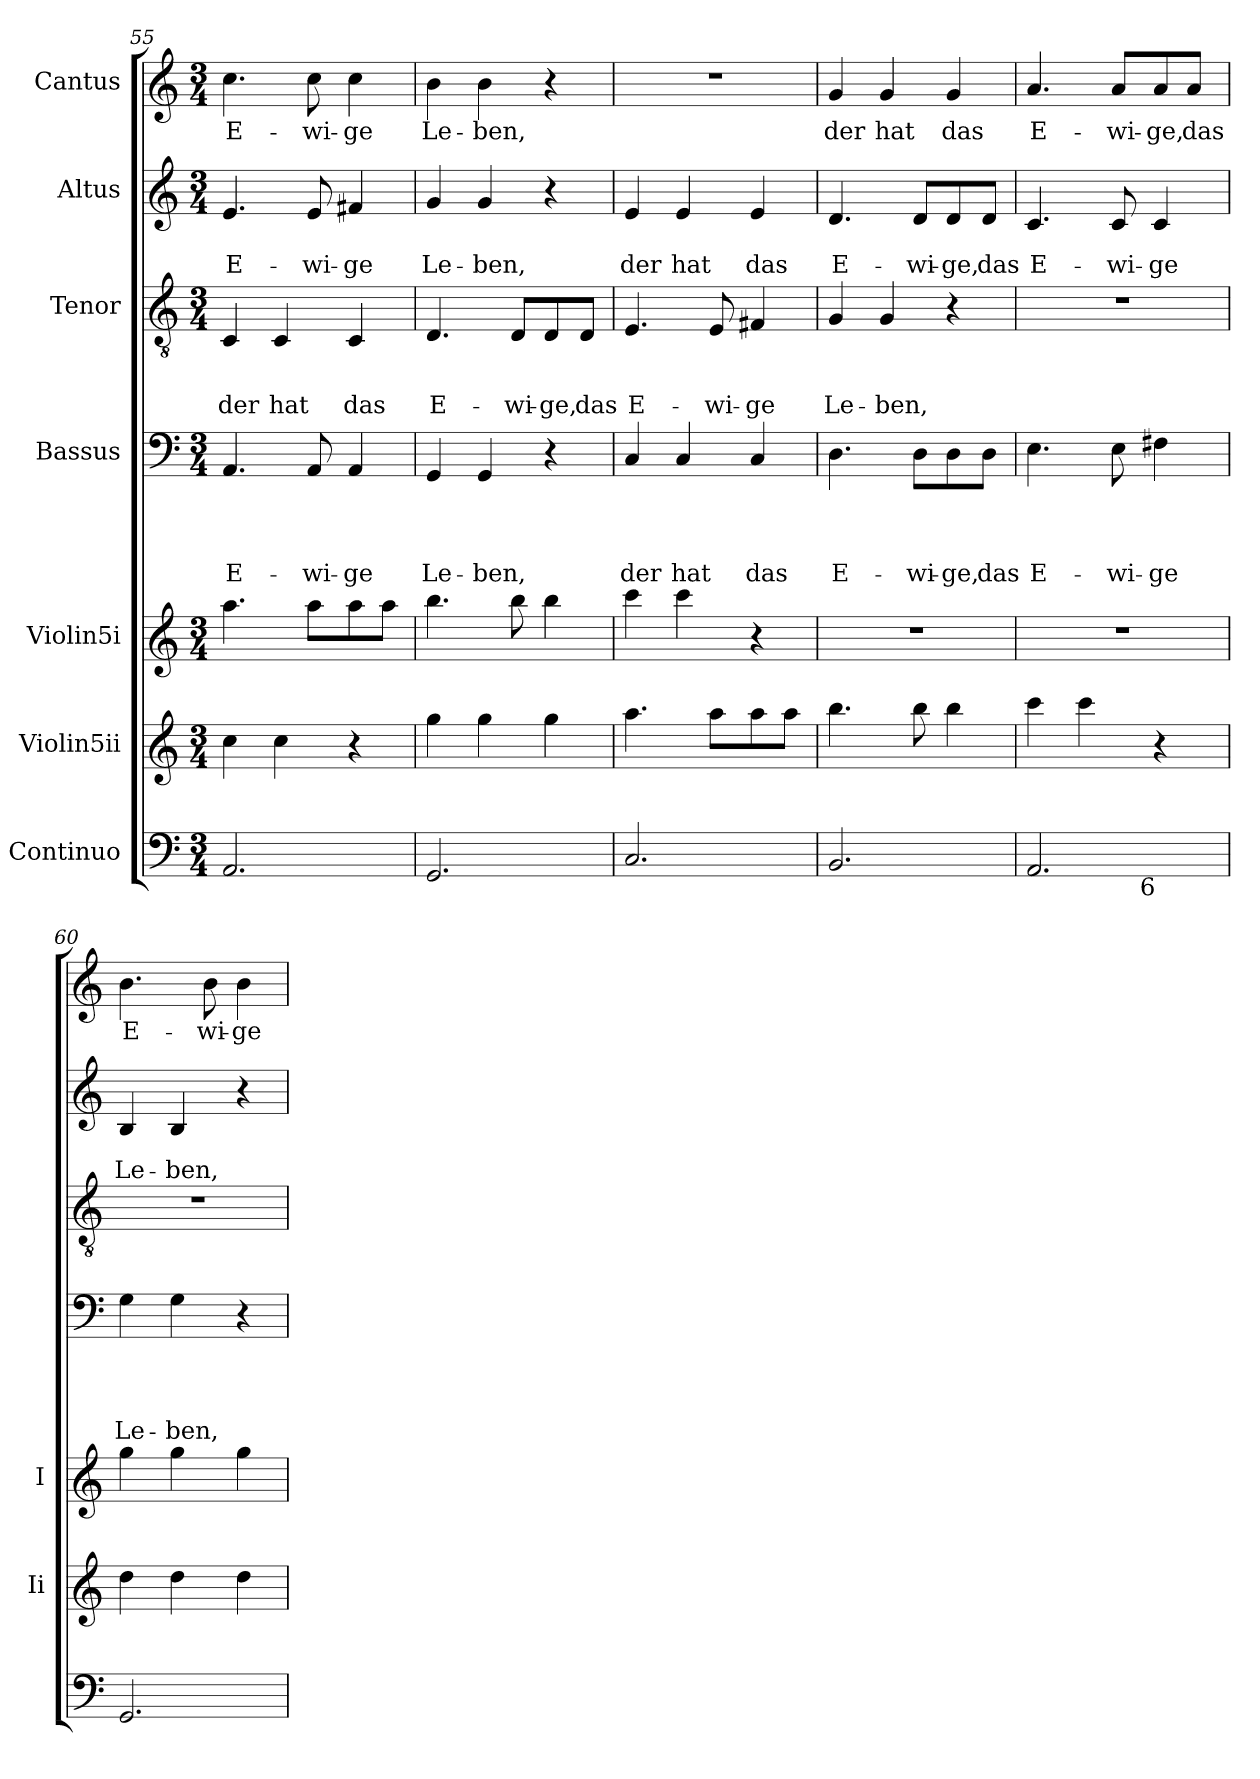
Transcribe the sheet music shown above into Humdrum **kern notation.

**kern	**kern	**kern	**kern	**text	**text	**text	**text	**kern	**text	**text	**text	**kern	**text	**text	**kern	**text
*part7	*part6	*part5	*part4	*part4	*part4	*part4	*part4	*part3	*part3	*part3	*part3	*part2	*part2	*part2	*part1	*part1
*staff7	*staff6	*staff5	*staff4	*staff4	*staff4	*staff4	*staff4	*staff3	*staff3	*staff3	*staff3	*staff2	*staff2	*staff2	*staff1	*staff1
*I"Continuo	*I"Violin5ii	*I"Violin5i	*I"Bassus	*	*	*	*	*I"Tenor	*	*	*	*I"Altus	*	*	*I"Cantus	*
*	*I'Ii	*I'I	*	*	*	*	*	*	*	*	*	*	*	*	*	*
*clefF4	*clefG2	*clefG2	*clefF4	*	*	*	*	*clefGv2	*	*	*	*clefG2	*	*	*clefG2	*
*k[]	*k[]	*k[]	*k[]	*	*	*	*	*k[]	*	*	*	*k[]	*	*	*k[]	*
*C:	*C:	*C:	*C:	*	*	*	*	*C:	*	*	*	*C:	*	*	*C:	*
*M3/4	*M3/4	*M3/4	*M3/4	*	*	*	*	*M3/4	*	*	*	*M3/4	*	*	*M3/4	*
=55	=55	=55	=55	=55	=55	=55	=55	=55	=55	=55	=55	=55	=55	=55	=55	=55
!	!	!	!	!	!	!	!LO:LY:b	!	!	!	!LO:LY:b	!	!	!LO:LY:b	!	!LO:LY:b
2.AA/	4cc\	4.aa\	4.AA/	.	.	.	E-	4C/	.	.	der	4.e/	.	E-	4.cc\	E-
!	!	!	!	!	!	!	!	!	!	!	!LO:LY:b	!	!	!	!	!
.	4cc\	.	.	.	.	.	.	4C/	.	.	hat	.	.	.	.	.
!	!	!	!	!	!	!	!LO:LY:b	!	!	!	!	!	!	!LO:LY:b	!	!LO:LY:b
.	.	8aa\L	8AA/	.	.	.	-wi-	.	.	.	.	8e/	.	-wi-	8cc\	-wi-
!	!	!	!	!	!	!	!LO:LY:b	!	!	!	!LO:LY:b	!	!	!LO:LY:b	!	!LO:LY:b
.	4r	8aa\	4AA/	.	.	.	-ge	4C/	.	.	das	4f#X/	.	-ge	4cc\	-ge
.	.	8aa\J	.	.	.	.	.	.	.	.	.	.	.	.	.	.
=56	=56	=56	=56	=56	=56	=56	=56	=56	=56	=56	=56	=56	=56	=56	=56	=56
!	!	!	!	!	!	!	!LO:LY:b	!	!	!	!LO:LY:b	!	!	!LO:LY:b	!	!LO:LY:b
2.GG/	4gg\	4.bb\	4GG/	.	.	.	Le-	4.D/	.	.	E-	4g/	.	Le-	4b\	Le-
!	!	!	!	!	!	!	!LO:LY:b	!	!	!	!	!	!	!LO:LY:b	!	!LO:LY:b
.	4gg\	.	4GG/	.	.	.	-ben,	.	.	.	.	4g/	.	-ben,	4b\	-ben,
!	!	!	!	!	!	!	!	!	!	!	!LO:LY:b	!	!	!	!	!
.	.	8bb\	.	.	.	.	.	8D/L	.	.	-wi-	.	.	.	.	.
!	!	!	!	!	!	!	!	!	!	!	!LO:LY:b:rj	!	!	!	!	!
.	4gg\	4bb\	4r	.	.	.	.	8D/	.	.	-ge,	4r	.	.	4r	.
!	!	!	!	!	!	!	!	!	!	!	!LO:LY:b	!	!	!	!	!
.	.	.	.	.	.	.	.	8D/J	.	.	das	.	.	.	.	.
=57	=57	=57	=57	=57	=57	=57	=57	=57	=57	=57	=57	=57	=57	=57	=57	=57
!	!	!	!	!	!	!	!LO:LY:b	!	!	!	!LO:LY:b	!	!	!LO:LY:b	!LO:N:vis=1	!
2.C/	4.aa\	4ccc\	4C/	.	.	.	der	4.E/	.	.	E-	4e/	.	der	2.r	.
!	!	!	!	!	!	!	!LO:LY:b	!	!	!	!	!	!	!LO:LY:b	!	!
.	.	4ccc\	4C/	.	.	.	hat	.	.	.	.	4e/	.	hat	.	.
!	!	!	!	!	!	!	!	!	!	!	!LO:LY:b	!	!	!	!	!
.	8aa\L	.	.	.	.	.	.	8E/	.	.	-wi-	.	.	.	.	.
!	!	!	!	!	!	!	!LO:LY:b	!	!	!	!LO:LY:b	!	!	!LO:LY:b	!	!
.	8aa\	4r	4C/	.	.	.	das	4F#X/	.	.	-ge	4e/	.	das	.	.
.	8aa\J	.	.	.	.	.	.	.	.	.	.	.	.	.	.	.
=58	=58	=58	=58	=58	=58	=58	=58	=58	=58	=58	=58	=58	=58	=58	=58	=58
!	!	!LO:N:vis=1	!	!	!	!	!LO:LY:b	!	!	!	!LO:LY:b	!	!	!LO:LY:b	!	!LO:LY:b
2.BB/	4.bb\	2.r	4.D\	.	.	.	E-	4G/	.	.	Le-	4.d/	.	E-	4g/	der
!	!	!	!	!	!	!	!	!	!	!	!LO:LY:b	!	!	!	!	!LO:LY:b
.	.	.	.	.	.	.	.	4G/	.	.	-ben,	.	.	.	4g/	hat
!	!	!	!	!	!	!	!LO:LY:b	!	!	!	!	!	!	!LO:LY:b	!	!
.	8bb\	.	8D\L	.	.	.	-wi-	.	.	.	.	8d/L	.	-wi-	.	.
!	!	!	!	!	!	!	!LO:LY:b:rj	!	!	!	!	!	!	!LO:LY:b:rj	!	!LO:LY:b
.	4bb\	.	8D\	.	.	.	-ge,	4r	.	.	.	8d/	.	-ge,	4g/	das
!	!	!	!	!	!	!	!LO:LY:b	!	!	!	!	!	!	!LO:LY:b	!	!
.	.	.	8D\J	.	.	.	das	.	.	.	.	8d/J	.	das	.	.
!!LO:PB:g=z
=59	=59	=59	=59	=59	=59	=59	=59	=59	=59	=59	=59	=59	=59	=59	=59	=59
!	!	!LO:N:vis=1	!	!	!	!	!LO:LY:b	!LO:N:vis=1	!	!	!	!	!	!LO:LY:b	!	!LO:LY:b
*^	*	*	*	*	*	*	*	*	*	*	*	*	*	*	*	*
2.AA/	4...ryy	4ccc\	2.r	4.E\	.	.	.	E-	2.r	.	.	.	4.c/	.	E-	4.a/	E-
.	.	4ccc\	.	.	.	.	.	.	.	.	.	.	.	.	.	.	.
!	!	!	!	!	!	!	!	!LO:LY:b	!	!	!	!	!	!	!LO:LY:b	!	!LO:LY:b
.	.	.	.	8E\	.	.	.	-wi-	.	.	.	.	8c/	.	-wi-	8a/L	-wi-
!	!LO:TX:b:t=6	!	!	!	!	!	!	!	!	!	!	!	!	!	!	!	!
.	4ryy	.	.	.	.	.	.	.	.	.	.	.	.	.	.	.	.
!	!	!	!	!	!	!	!	!LO:LY:b:rj	!	!	!	!	!	!	!LO:LY:b:rj	!	!LO:LY:b:rj
.	.	4r	.	4F#X\	.	.	.	-ge	.	.	.	.	4c/	.	-ge	8a/	-ge,
!	!	!	!	!	!	!	!	!	!	!	!	!	!	!	!	!	!LO:LY:b
.	.	.	.	.	.	.	.	.	.	.	.	.	.	.	.	8a/J	das
.	32ryy	.	.	.	.	.	.	.	.	.	.	.	.	.	.	.	.
=60	=60	=60	=60	=60	=60	=60	=60	=60	=60	=60	=60	=60	=60	=60	=60	=60	=60
!	!	!	!	!	!	!	!	!LO:LY:b	!LO:N:vis=1	!	!	!	!	!	!LO:LY:b	!	!LO:LY:b
*v	*v	*	*	*	*	*	*	*	*	*	*	*	*	*	*	*	*
2.GG/	4dd\	4gg\	4G\	.	.	.	Le-	2.r	.	.	.	4B/	.	Le-	4.b\	E-
!	!	!	!	!	!	!	!LO:LY:b	!	!	!	!	!	!	!LO:LY:b	!	!
.	4dd\	4gg\	4G\	.	.	.	-ben,	.	.	.	.	4B/	.	-ben,	.	.
!	!	!	!	!	!	!	!	!	!	!	!	!	!	!	!	!LO:LY:b
.	.	.	.	.	.	.	.	.	.	.	.	.	.	.	8b\	-wi-
!	!	!	!	!	!	!	!	!	!	!	!	!	!	!	!	!LO:LY:b:rj
.	4dd\	4gg\	4r	.	.	.	.	.	.	.	.	4r	.	.	4b\	-ge
=	=	=	=	=	=	=	=	=	=	=	=	=	=	=	=	=
*-	*-	*-	*-	*-	*-	*-	*-	*-	*-	*-	*-	*-	*-	*-	*-	*-
